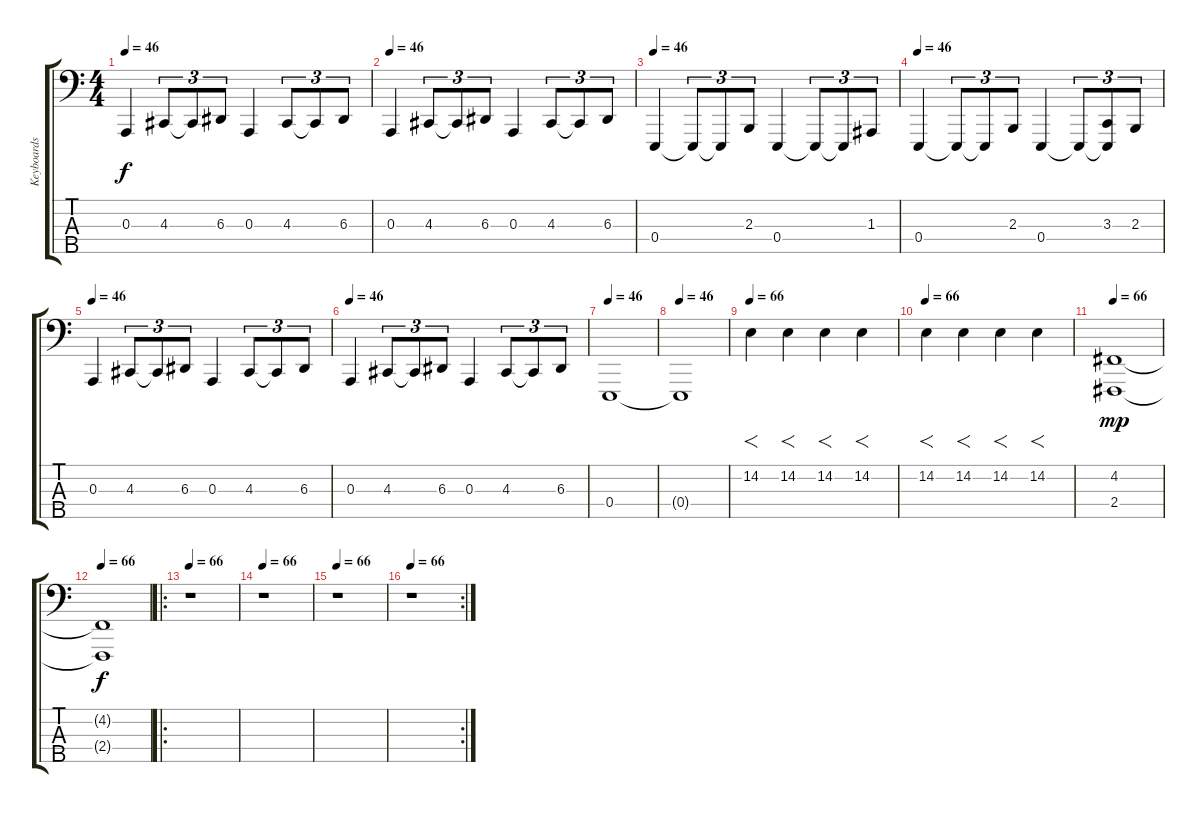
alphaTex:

\track ("Keyboards" "Keyboards") {instrument choiraahs}
\staff {score tabs}
\tuning (G2 D2 A1 E1 B0) {hide}
\ts (4 4)
\tempo 46
\clef f4
\ks c
0.3.4{dy f} 4.3.8{tu (3 2)} 4.3{t}.8{tu (3 2)} 6.3.8{tu (3 2)} 0.3.4 4.3.8{tu (3 2)} 4.3{t}.8{tu (3 2)} 6.3.8{tu (3 2)} |
\tempo 46
0.3.4 4.3.8{tu (3 2)} 4.3{t}.8{tu (3 2)} 6.3.8{tu (3 2)} 0.3.4 4.3.8{tu (3 2)} 4.3{t}.8{tu (3 2)} 6.3.8{tu (3 2)} |
\tempo 46
0.4.4 0.4{t}.8{tu (3 2)} 0.4{t}.8{tu (3 2)} 2.3.8{tu (3 2)} 0.4.4 0.4{t}.8{tu (3 2)} 0.4{t}.8{tu (3 2)} 1.3.8{tu (3 2)} |
\tempo 46
0.4.4 0.4{t}.8{tu (3 2)} 0.4{t}.8{tu (3 2)} 2.3.8{tu (3 2)} 0.4.4 0.4{t}.8{tu (3 2)} (3.3 0.4{t}).8{tu (3 2)} 2.3.8{tu (3 2)} |
\tempo 46
0.3.4 4.3.8{tu (3 2)} 4.3{t}.8{tu (3 2)} 6.3.8{tu (3 2)} 0.3.4 4.3.8{tu (3 2)} 4.3{t}.8{tu (3 2)} 6.3.8{tu (3 2)} |
\tempo 46
0.3.4 4.3.8{tu (3 2)} 4.3{t}.8{tu (3 2)} 6.3.8{tu (3 2)} 0.3.4 4.3.8{tu (3 2)} 4.3{t}.8{tu (3 2)} 6.3.8{tu (3 2)} |
\tempo 46
0.4.1 |
\tempo 46
0.4{t}.1 |
\tempo 66
14.2.4{f instrument voiceoohs} 14.2.4{f} 14.2.4{f} 14.2.4{f} |
\tempo 66
14.2.4{f} 14.2.4{f} 14.2.4{f} 14.2.4{f} |
\tempo 66
(4.2 2.4).1{dy mp} |
\tempo 66
(4.2{t} 2.4{t}).1{dy f} |
\ro
\tempo 66
r.1 |
\tempo 66
r.1 |
\tempo 66
r.1 |
\rc 2
\tempo 66
r.1
